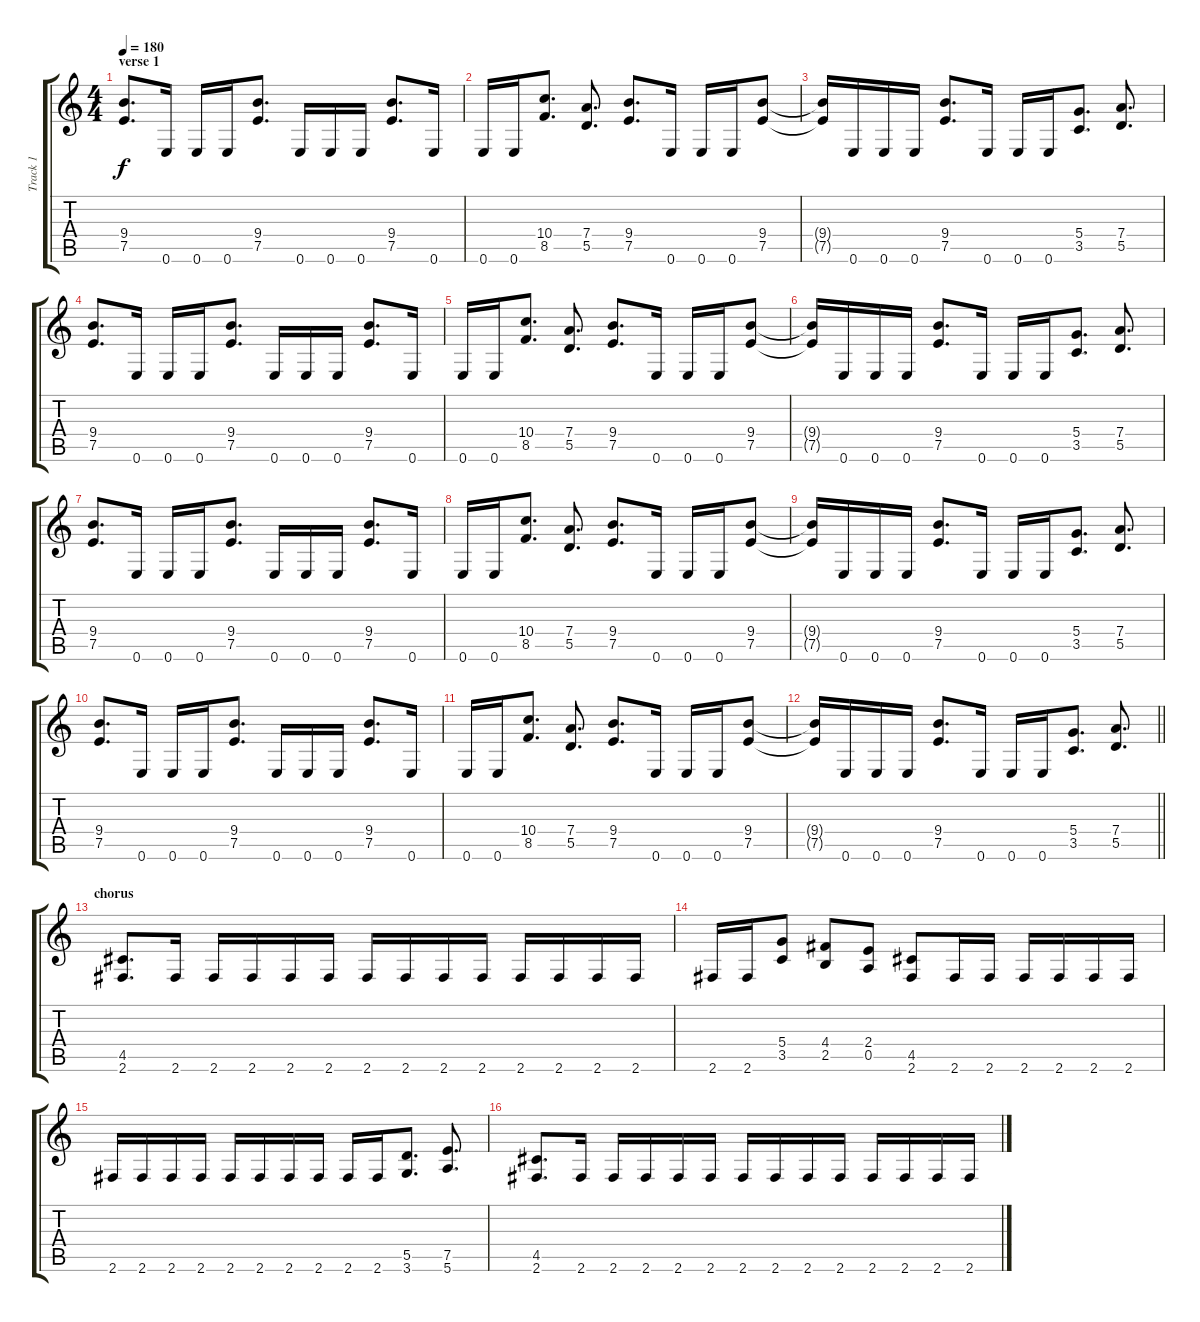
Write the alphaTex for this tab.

\track ("Track 1" "Track 1") {instrument distortionguitar}
\staff {score tabs}
\tuning (E4 B3 G3 D3 A2 E2) {hide}
\ts (4 4)
\section ("" "verse 1")
\tempo 180
\clef g2
\ks c
(9.4 7.5).8{d dy f} 0.6.16 0.6.16 0.6.16 (9.4 7.5).8{d} 0.6.16 0.6.16 0.6.16 (9.4 7.5).8{d} 0.6.16 |
0.6.16 0.6.16 (10.4 8.5).8{d} (7.4 5.5).8{d} (9.4 7.5).8{d} 0.6.16 0.6.16 0.6.16 (9.4 7.5).8 |
(9.4{t} 7.5{t}).16 0.6.16 0.6.16 0.6.16 (9.4 7.5).8{d} 0.6.16 0.6.16 0.6.16 (5.4 3.5).8{d} (7.4 5.5).8{d} |
(9.4 7.5).8{d} 0.6.16 0.6.16 0.6.16 (9.4 7.5).8{d} 0.6.16 0.6.16 0.6.16 (9.4 7.5).8{d} 0.6.16 |
0.6.16 0.6.16 (10.4 8.5).8{d} (7.4 5.5).8{d} (9.4 7.5).8{d} 0.6.16 0.6.16 0.6.16 (9.4 7.5).8 |
(9.4{t} 7.5{t}).16 0.6.16 0.6.16 0.6.16 (9.4 7.5).8{d} 0.6.16 0.6.16 0.6.16 (5.4 3.5).8{d} (7.4 5.5).8{d} |
(9.4 7.5).8{d} 0.6.16 0.6.16 0.6.16 (9.4 7.5).8{d} 0.6.16 0.6.16 0.6.16 (9.4 7.5).8{d} 0.6.16 |
0.6.16 0.6.16 (10.4 8.5).8{d} (7.4 5.5).8{d} (9.4 7.5).8{d} 0.6.16 0.6.16 0.6.16 (9.4 7.5).8 |
(9.4{t} 7.5{t}).16 0.6.16 0.6.16 0.6.16 (9.4 7.5).8{d} 0.6.16 0.6.16 0.6.16 (5.4 3.5).8{d} (7.4 5.5).8{d} |
(9.4 7.5).8{d} 0.6.16 0.6.16 0.6.16 (9.4 7.5).8{d} 0.6.16 0.6.16 0.6.16 (9.4 7.5).8{d} 0.6.16 |
0.6.16 0.6.16 (10.4 8.5).8{d} (7.4 5.5).8{d} (9.4 7.5).8{d} 0.6.16 0.6.16 0.6.16 (9.4 7.5).8 |
\barLineRight lightlight
(9.4{t} 7.5{t}).16 0.6.16 0.6.16 0.6.16 (9.4 7.5).8{d} 0.6.16 0.6.16 0.6.16 (5.4 3.5).8{d} (7.4 5.5).8{d} |
\section ("" "chorus")
(4.5 2.6).8{d} 2.6.16 2.6.16 2.6.16 2.6.16 2.6.16 2.6.16 2.6.16 2.6.16 2.6.16 2.6.16 2.6.16 2.6.16 2.6.16 |
2.6.16 2.6.16 (5.4 3.5).8 (4.4 2.5).8 (2.4 0.5).8 (4.5 2.6).8 2.6.16 2.6.16 2.6.16 2.6.16 2.6.16 2.6.16 |
2.6.16 2.6.16 2.6.16 2.6.16 2.6.16 2.6.16 2.6.16 2.6.16 2.6.16 2.6.16 (5.5 3.6).8{d} (7.5 5.6).8{d} |
(4.5 2.6).8{d} 2.6.16 2.6.16 2.6.16 2.6.16 2.6.16 2.6.16 2.6.16 2.6.16 2.6.16 2.6.16 2.6.16 2.6.16 2.6.16
